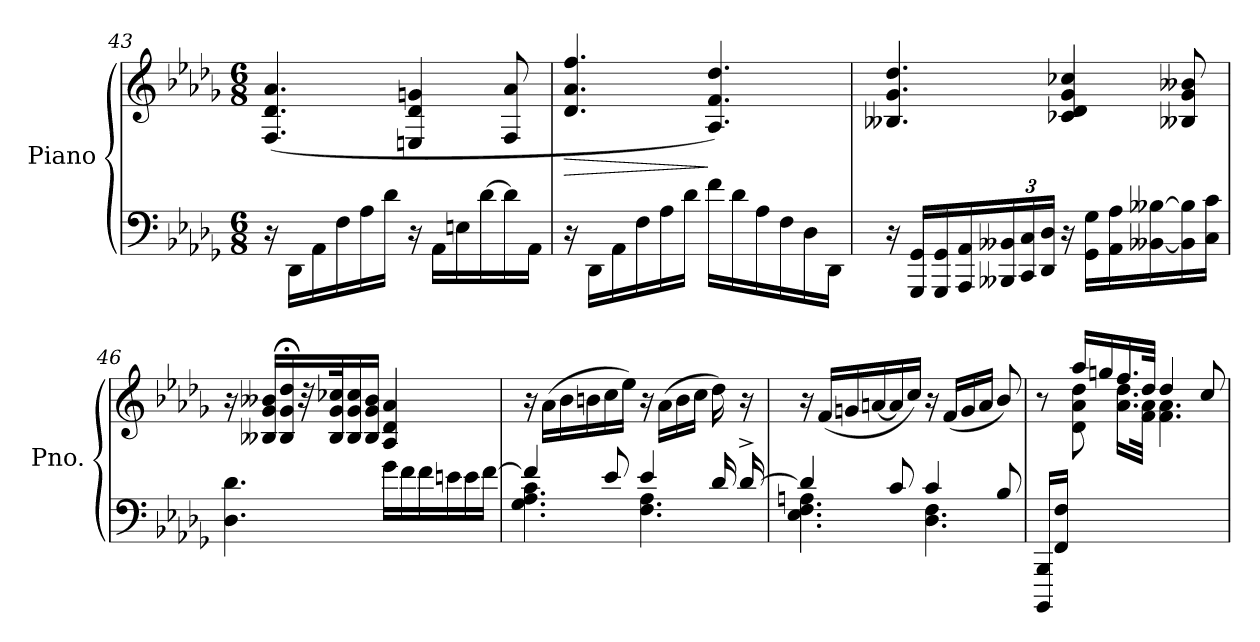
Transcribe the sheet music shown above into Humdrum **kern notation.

**kern	**kern	**dynam
*part1	*part1	*part1
*staff2	*staff1	*staff1/2
*I"Piano	*	*
*I'Pno.	*	*
*clefF4	*clefG2	*
*k[b-e-a-d-g-]	*k[b-e-a-d-g-]	*
*M6/8	*M6/8	*
=43	=43	=43
16r	(4.F/ 4.d-/ 4.a-/	.
16DD-\LL	.	.
16AA-\	.	.
16F\	.	.
16A-\	.	.
16d-\JJ	.	.
16r	4En/ 4d-/ 4gn/	.
16AA-\LL	.	.
16En\	.	.
[16d-\	.	.
16d-\]	8F/ 8a-/	.
16AA-\JJ	.	.
!!LO:LB:g=z
=44	=44	=44
!	!	!LO:HP:b
16r	4.d-/ 4.a-/ 4.ff/	>
16DD-\LL	.	.
16AA-\	.	.
16F\	.	.
16A-\	.	.
16d-\JJ	.	.
16f\LL	4.A-/ 4.f/ 4.dd-/)	]
16d-\	.	.
16A-\	.	.
16F\	.	.
16D-\	.	.
16DD-\JJ	.	.
=45	=45	=45
16r	4.B--X/ 4.g-/ 4.dd-/	.
16GGG-/ 16GG-/LL	.	.
16GGG-/ 16GG-/	.	.
16AAA-/ 16AA-/	.	.
*Xbrackettup	*	*
24BBB--X/ 24BB--X/	.	.
24CC/ 24C/	.	.
24DD-/ 24D-/JJ	.	.
16r	4c-X/ 4d-/ 4g-/ 4cc-X/	.
16GG-\ 16G-\LL	.	.
16AA-\ 16A-\	.	.
[16BB--X\ [16B--X\	.	.
16BB--\] 16B--\]	8B--X/ 8g-/ 8b--X/	.
16C\ 16c\JJ	.	.
=46	=46	=46
4.D-\ 4.d-\	16r	.
.	16B--X/ 16g-/ 16b--X/LL	.
.	16B--/;< 16g-/;< 16dd-/;<	.
.	32r	.
.	32B--/ 32g-/ 32cc-X/K	.
.	16B--/ 16g-/ 16cc-/	.
.	16B--/ 16g-/ 16b--/JJ	.
16g-\LL	4A-/ 4d-/ 4a-/	.
16f\	.	.
16f\	.	.
16en\	.	.
16e\	8ryy	.
[16f\JJ	.	.
!!LO:LB:g=z
=47	=47	=47
*^	*	*
4f/]	4.G-\ 4.A-\ 4.c\	16r	.
.	.	(16a-\LL	.
.	.	16b-\	.
.	.	16bn\	.
8e-/	.	16cc\	.
.	.	16ee-\JJ)	.
4e-/	4.F\ 4.A-\	16r	.
.	.	(16a-\LL	.
.	.	16b\	.
.	.	16cc\JJ	.
16d-/	.	16dd-\)	.
[16d-^/	.	16r	.
=48	=48	=48	=48
4d-/]	4.E-\ 4.F\ 4.An\	16r	.
.	.	(16f/LL	.
.	.	16gn/	.
.	.	[16an/	.
8c/	.	16a/]	.
.	.	16cc/JJ)	.
4c/	4.D-\ 4.F\	16r	.
.	.	(16f/LL	.
.	.	16g/	.
.	.	16a/JJ	.
8B-/	.	8b-/)	.
*v	*v	*	*
=49	=49	=49
*	*^	*
16BBBB-/ 16BBB-/LL	8r	8ryy	.
16FF/ 16F/JJ	.	.	.
2ryy	16aa-/LL	8d-\ 8a-\ 8dd-\	.
.	16ggn/	.	.
.	16.ff/	16.a-\ 16.dd-\LL	.
.	32dd-/JJk	32f\ 32a-\JJk	.
.	4dd-/	4.f\ 4.a-\	.
8ryy	8cc/	.	.
*	*v	*v	*
=	=	=
*-	*-	*-
